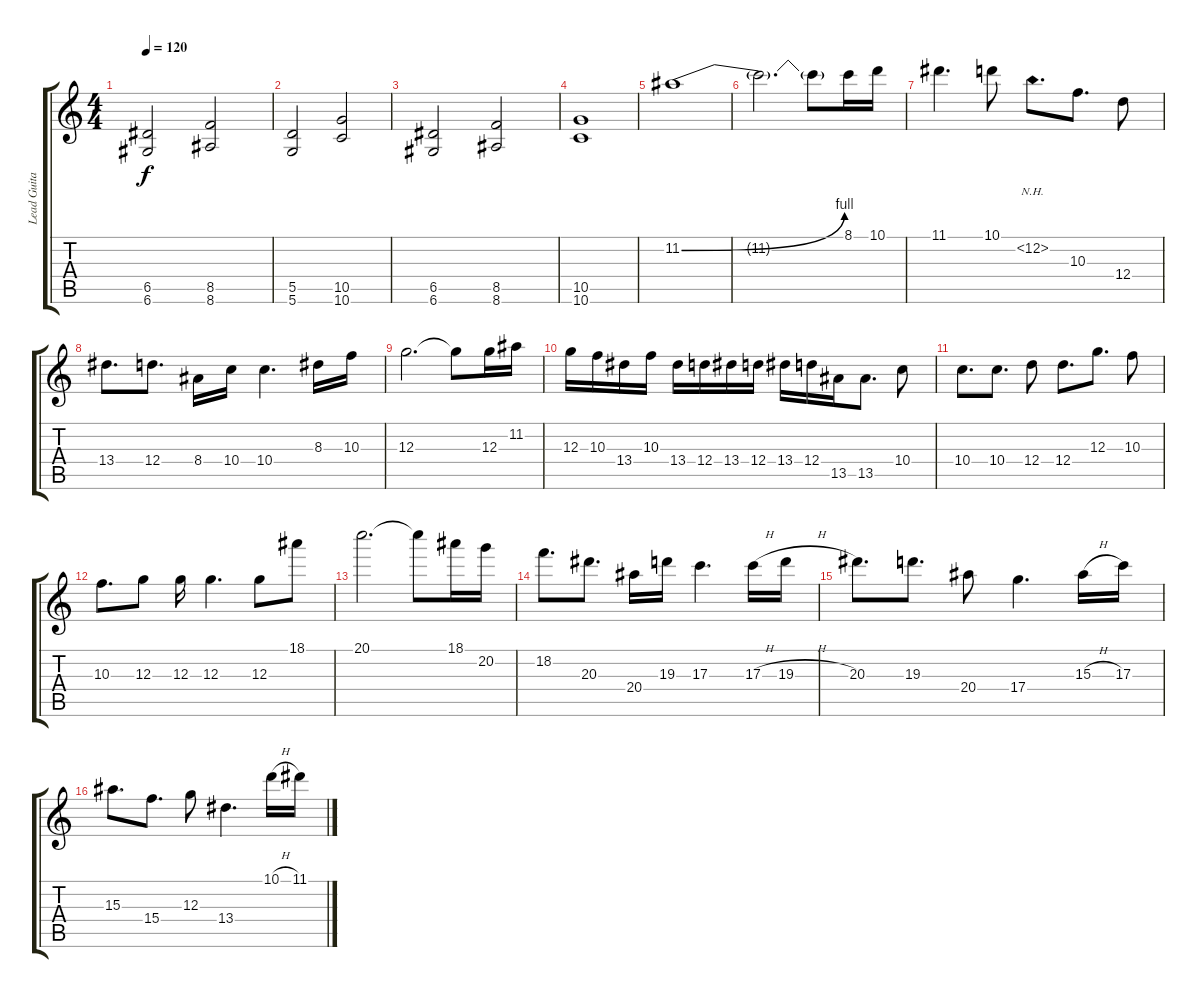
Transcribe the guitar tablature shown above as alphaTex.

\track ("Lead Guitar" "Lead Guita") {instrument distortionguitar}
\staff {score tabs}
\tuning (E4 B3 G3 D3 A2 D2) {hide}
\ts (4 4)
\tempo 120
\clef g2
\ks c
(6.5 6.6).2{dy f} (8.5 8.6).2 |
(5.5 5.6).2 (10.5 10.6).2 |
(6.5 6.6).2 (8.5 8.6).2 |
(10.5 10.6).1 |
11.2{be (bend 0 0 60 4)}.1 |
11.2{t}.2{d} 11.2{t}.8 8.1.16 10.1.16 |
11.1.4{d} 10.1.8 11.2{nh}.8{d} 10.3.8{d} 12.4.8 |
13.4.8{d} 12.4.8{d} 8.4.16 10.4.16 10.4.4{d} 8.3.16 10.3.16 |
12.3.2{d} 12.3{t}.8 12.3.16 11.2.16 |
12.3.16 10.3.16 13.4.16 10.3.16 13.4.16 12.4.16 13.4.16 12.4.16 13.4.16 12.4.16 13.5.16 13.5.8{d} 10.4.8 |
10.4.8{d} 10.4.8{d} 12.4.8 12.4.8{d} 12.3.8{d} 10.3.8 |
10.3.8{d} 12.3.8 12.3.16 12.3.4{d} 12.3.8 18.1.8 |
20.1.2{d} 20.1{t}.8 18.1.16 20.2.16 |
18.2.8{d} 20.3.8{d} 20.4.16 19.3.16 17.3.4{d} 17.3{h}.16 19.3{h}.16 |
20.3.8{d} 19.3.8{d} 20.4.8 17.4.4{d} 15.3{h}.16 17.3.16 |
15.3.8{d} 15.4.8{d} 12.3.8 13.4.4{d} 10.1{h}.16 11.1.16
